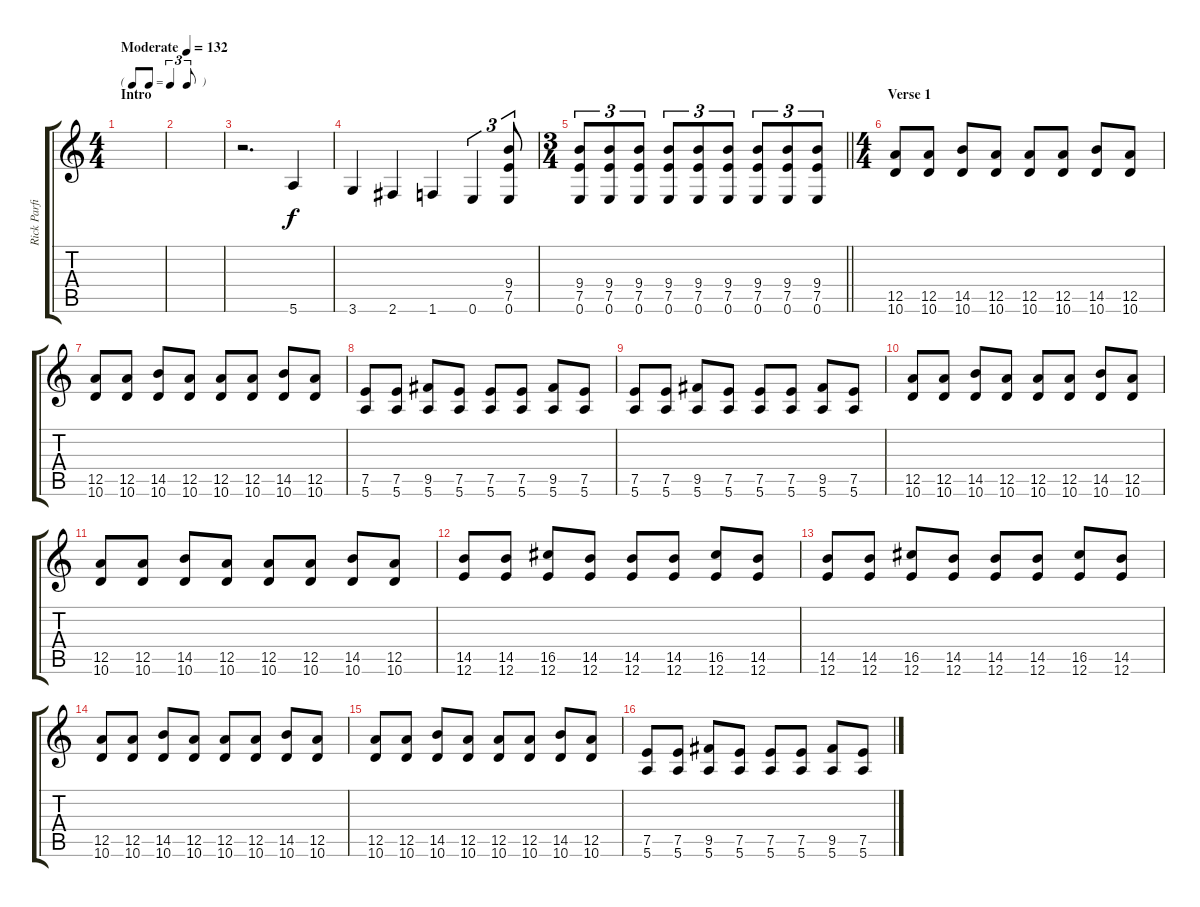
\track ("Rick Parfitt" "Rick Parfi") {instrument distortionguitar}
\staff {score tabs}
\tuning (E4 B3 G3 D3 A2 E2) {hide}
\ts (4 4)
\tf triplet8th
\section ("" "Intro")
\tempo (132 "Moderate")
\clef g2
\ks c
|
|
r.2{d} 5.6.4 |
3.6.4 2.6.4 1.6.4 0.6.4{tu (3 2)} (9.4 7.5 0.6).8{tu (3 2)} |
\ts (3 4)
\barLineRight lightlight
(9.4 7.5 0.6).8{tu (3 2)} (9.4 7.5 0.6).8{tu (3 2)} (9.4 7.5 0.6).8{tu (3 2)} (9.4 7.5 0.6).8{tu (3 2)} (9.4 7.5 0.6).8{tu (3 2)} (9.4 7.5 0.6).8{tu (3 2)} (9.4 7.5 0.6).8{tu (3 2)} (9.4 7.5 0.6).8{tu (3 2)} (9.4 7.5 0.6).8{tu (3 2)} |
\ts (4 4)
\section ("" "Verse 1")
(12.5 10.6).8 (12.5 10.6).8 (14.5 10.6).8 (12.5 10.6).8 (12.5 10.6).8 (12.5 10.6).8 (14.5 10.6).8 (12.5 10.6).8 |
(12.5 10.6).8 (12.5 10.6).8 (14.5 10.6).8 (12.5 10.6).8 (12.5 10.6).8 (12.5 10.6).8 (14.5 10.6).8 (12.5 10.6).8 |
(7.5 5.6).8 (7.5 5.6).8 (9.5 5.6).8 (7.5 5.6).8 (7.5 5.6).8 (7.5 5.6).8 (9.5 5.6).8 (7.5 5.6).8 |
(7.5 5.6).8 (7.5 5.6).8 (9.5 5.6).8 (7.5 5.6).8 (7.5 5.6).8 (7.5 5.6).8 (9.5 5.6).8 (7.5 5.6).8 |
(12.5 10.6).8 (12.5 10.6).8 (14.5 10.6).8 (12.5 10.6).8 (12.5 10.6).8 (12.5 10.6).8 (14.5 10.6).8 (12.5 10.6).8 |
(12.5 10.6).8 (12.5 10.6).8 (14.5 10.6).8 (12.5 10.6).8 (12.5 10.6).8 (12.5 10.6).8 (14.5 10.6).8 (12.5 10.6).8 |
(14.5 12.6).8 (14.5 12.6).8 (16.5 12.6).8 (14.5 12.6).8 (14.5 12.6).8 (14.5 12.6).8 (16.5 12.6).8 (14.5 12.6).8 |
(14.5 12.6).8 (14.5 12.6).8 (16.5 12.6).8 (14.5 12.6).8 (14.5 12.6).8 (14.5 12.6).8 (16.5 12.6).8 (14.5 12.6).8 |
(12.5 10.6).8 (12.5 10.6).8 (14.5 10.6).8 (12.5 10.6).8 (12.5 10.6).8 (12.5 10.6).8 (14.5 10.6).8 (12.5 10.6).8 |
(12.5 10.6).8 (12.5 10.6).8 (14.5 10.6).8 (12.5 10.6).8 (12.5 10.6).8 (12.5 10.6).8 (14.5 10.6).8 (12.5 10.6).8 |
(7.5 5.6).8 (7.5 5.6).8 (9.5 5.6).8 (7.5 5.6).8 (7.5 5.6).8 (7.5 5.6).8 (9.5 5.6).8 (7.5 5.6).8
